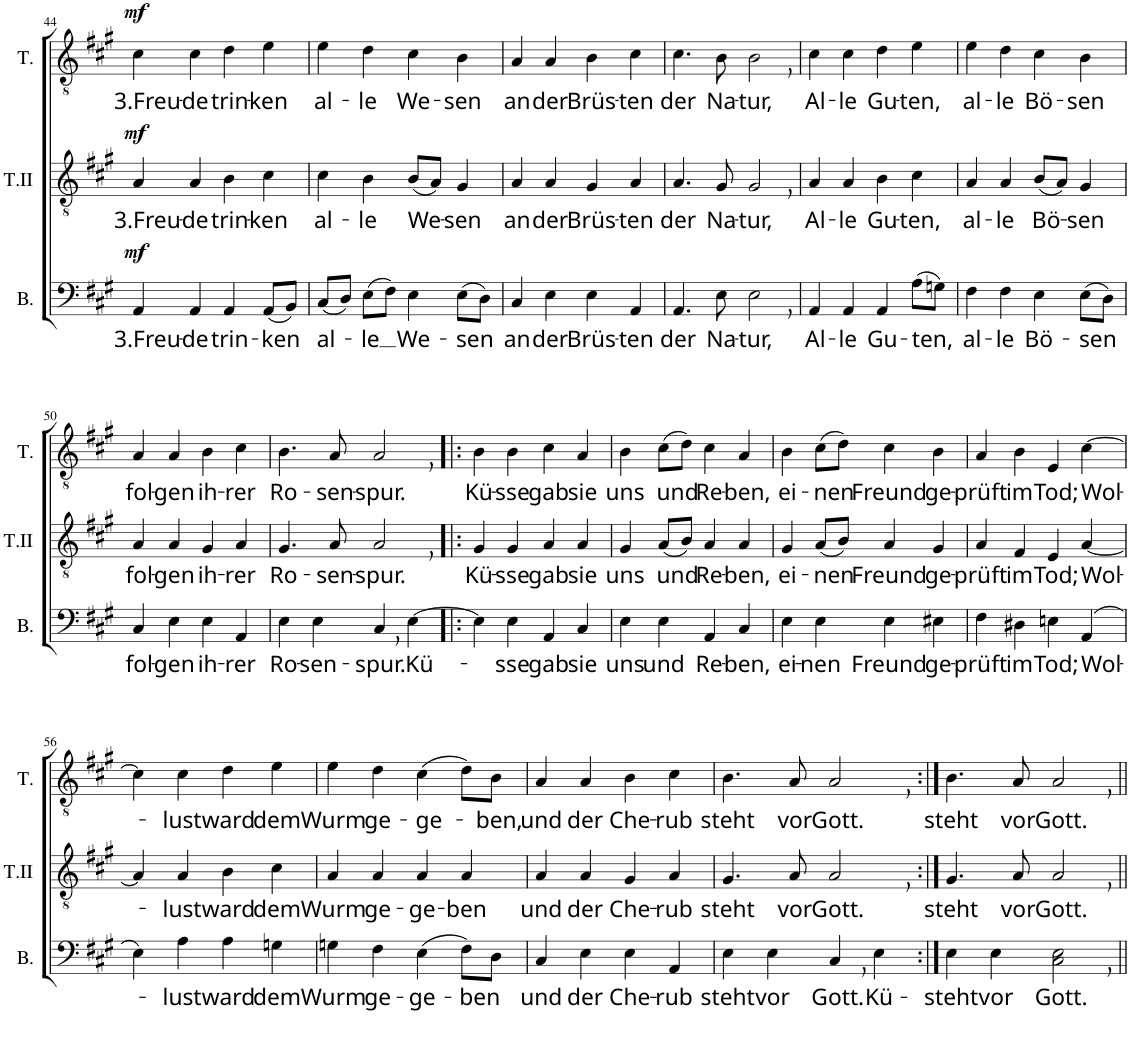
**kern	**text	**dynam	**kern	**text	**dynam	**kern	**text	**dynam
*part3	*part3	*part3	*part2	*part2	*part2	*part1	*part1	*part1
*staff3	*staff3	*staff3	*staff2	*staff2	*staff2	*staff1	*staff1	*staff1
*I"Bass	*	*	*I"Ténor II	*	*	*I"Tenor	*	*
*I'B.	*	*	*I'T.II	*	*	*I'T.	*	*
!!LO:PB:g=z
*clefF4	*	*	*clefGv2	*	*	*clefGv2	*	*
*k[f#c#g#]	*	*	*k[f#c#g#]	*	*	*k[f#c#g#]	*	*
*M4/4	*	*	*M4/4	*	*	*M4/4	*	*
*met(c)	*	*	*met(c)	*	*	*met(c)	*	*
=44	=44	=44	=44	=44	=44	=44	=44	=44
!	!LO:LY:b	!LO:DY:a	!	!LO:LY:b	!LO:DY:a	!	!LO:LY:b	!LO:DY:a
4AA/	3.Freu-	mf	4A/	3.Freu-	mf	4c#\	3.Freu-	mf
!	!LO:LY:b	!	!	!LO:LY:b	!	!	!LO:LY:b	!
4AA/	-de	.	4A/	-de	.	4c#\	-de	.
!	!LO:LY:b	!	!	!LO:LY:b	!	!	!LO:LY:b	!
4AA/	trin-	.	4B\	trin-	.	4d\	trin-	.
!	!LO:LY:b	!	!	!LO:LY:b	!	!	!LO:LY:b	!
(8AA/L	-ken	.	4c#\	-ken	.	4e\	-ken	.
8BB/J)	.	.	.	.	.	.	.	.
=45	=45	=45	=45	=45	=45	=45	=45	=45
!	!LO:LY:b	!	!	!LO:LY:b	!	!	!LO:LY:b	!
(8C#/L	al-	.	4c#\	al-	.	4e\	al-	.
8D/J)	.	.	.	.	.	.	.	.
!	!LO:LY:b	!	!	!LO:LY:b	!	!	!LO:LY:b	!
(8E\L	-le	.	4B\	-le	.	4d\	-le	.
8F#\J)	.	.	.	.	.	.	.	.
!	!LO:LY:b	!	!	!LO:LY:b	!	!	!LO:LY:b	!
4E\	We-	.	(8B/L	We-	.	4c#\	We-	.
.	.	.	8A/J)	.	.	.	.	.
!	!LO:LY:b	!	!	!LO:LY:b	!	!	!LO:LY:b	!
(8E\L	-sen	.	4G#/	-sen	.	4B\	-sen	.
8D\J)	.	.	.	.	.	.	.	.
=46	=46	=46	=46	=46	=46	=46	=46	=46
!	!LO:LY:b	!	!	!LO:LY:b	!	!	!LO:LY:b	!
4C#/	an	.	4A/	an	.	4A/	an	.
!	!LO:LY:b	!	!	!LO:LY:b	!	!	!LO:LY:b	!
4E\	der	.	4A/	der	.	4A/	der	.
!	!LO:LY:b	!	!	!LO:LY:b	!	!	!LO:LY:b	!
4E\	Brüs-	.	4G#/	Brüs-	.	4B\	Brüs-	.
!	!LO:LY:b	!	!	!LO:LY:b	!	!	!LO:LY:b	!
4AA/	-ten	.	4A/	-ten	.	4c#\	-ten	.
=47	=47	=47	=47	=47	=47	=47	=47	=47
!	!LO:LY:b	!	!	!LO:LY:b	!	!	!LO:LY:b	!
4.AA/	der	.	4.A/	der	.	4.c#\	der	.
!	!LO:LY:b	!	!	!LO:LY:b	!	!	!LO:LY:b	!
8E\	Na-	.	8G#/	Na-	.	8B\	Na-	.
!	!LO:LY:b	!	!	!LO:LY:b	!	!	!LO:LY:b	!
2E,<\	-tur,	.	2G#,</	-tur,	.	2B,<\	-tur,	.
=48	=48	=48	=48	=48	=48	=48	=48	=48
!	!LO:LY:b	!	!	!LO:LY:b	!	!	!LO:LY:b	!
4AA/	Al-	.	4A/	Al-	.	4c#\	Al-	.
!	!LO:LY:b	!	!	!LO:LY:b	!	!	!LO:LY:b	!
4AA/	-le	.	4A/	-le	.	4c#\	-le	.
!	!LO:LY:b	!	!	!LO:LY:b	!	!	!LO:LY:b	!
4AA/	Gu-	.	4B\	Gu-	.	4d\	Gu-	.
!	!LO:LY:b	!	!	!LO:LY:b	!	!	!LO:LY:b	!
(8A\L	-ten,	.	4c#\	-ten,	.	4e\	-ten,	.
8Gn\J)	.	.	.	.	.	.	.	.
=49	=49	=49	=49	=49	=49	=49	=49	=49
!	!LO:LY:b	!	!	!LO:LY:b	!	!	!LO:LY:b	!
4F#\	al-	.	4A/	al-	.	4e\	al-	.
!	!LO:LY:b	!	!	!LO:LY:b	!	!	!LO:LY:b	!
4F#\	-le	.	4A/	-le	.	4d\	-le	.
!	!LO:LY:b	!	!	!LO:LY:b	!	!	!LO:LY:b	!
4E\	Bö-	.	(8B/L	Bö-	.	4c#\	Bö-	.
.	.	.	8A/J)	.	.	.	.	.
!	!LO:LY:b	!	!	!LO:LY:b	!	!	!LO:LY:b	!
(8E\L	-sen	.	4G#/	-sen	.	4B\	-sen	.
8D\J)	.	.	.	.	.	.	.	.
!!LO:LB:g=z
=50	=50	=50	=50	=50	=50	=50	=50	=50
!	!LO:LY:b	!	!	!LO:LY:b	!	!	!LO:LY:b	!
4C#/	fol-	.	4A/	fol-	.	4A/	fol-	.
!	!LO:LY:b	!	!	!LO:LY:b	!	!	!LO:LY:b	!
4E\	-gen	.	4A/	-gen	.	4A/	-gen	.
!	!LO:LY:b	!	!	!LO:LY:b	!	!	!LO:LY:b	!
4E\	ih-	.	4G#/	ih-	.	4B\	ih-	.
!	!LO:LY:b	!	!	!LO:LY:b	!	!	!LO:LY:b	!
4AA/	-rer	.	4A/	-rer	.	4c#\	-rer	.
=51	=51	=51	=51	=51	=51	=51	=51	=51
!	!LO:LY:b	!	!	!LO:LY:b	!	!	!LO:LY:b	!
4E\	Ro-	.	4.G#/	Ro-	.	4.B\	Ro-	.
!	!LO:LY:b	!	!	!	!	!	!	!
4E\	-sen-	.	.	.	.	.	.	.
!	!	!	!	!LO:LY:b	!	!	!LO:LY:b	!
.	.	.	8A/	-sen-	.	8A/	-sen-	.
!	!LO:LY:b	!	!	!LO:LY:b	!	!	!LO:LY:b	!
4C#,</	-spur.	.	2A,</	-spur.	.	2A,</	-spur.	.
!	!LO:LY:b	!	!	!	!	!	!	!
[4E\	Kü-	.	.	.	.	.	.	.
=52!|:	=52!|:	=52!|:	=52!|:	=52!|:	=52!|:	=52!|:	=52!|:	=52!|:
!	!	!	!	!LO:LY:b	!	!	!LO:LY:b	!
4E\]	.	.	4G#/	Kü-	.	4B\	Kü-	.
!	!LO:LY:b	!	!	!LO:LY:b	!	!	!LO:LY:b	!
4E\	-sse	.	4G#/	-sse	.	4B\	-sse	.
!	!LO:LY:b	!	!	!LO:LY:b	!	!	!LO:LY:b	!
4AA/	gab	.	4A/	gab	.	4c#\	gab	.
!	!LO:LY:b	!	!	!LO:LY:b	!	!	!LO:LY:b	!
4C#/	sie	.	4A/	sie	.	4A/	sie	.
=53	=53	=53	=53	=53	=53	=53	=53	=53
!	!LO:LY:b	!	!	!LO:LY:b	!	!	!LO:LY:b	!
4E\	uns	.	4G#/	uns	.	4B\	uns	.
!	!LO:LY:b	!	!	!LO:LY:b	!	!	!LO:LY:b	!
4E\	und	.	(8A/L	und	.	(8c#\L	und	.
.	.	.	8B/J)	.	.	8d\J)	.	.
!	!LO:LY:b	!	!	!LO:LY:b	!	!	!LO:LY:b	!
4AA/	Re-	.	4A/	Re-	.	4c#\	Re-	.
!	!LO:LY:b	!	!	!LO:LY:b	!	!	!LO:LY:b	!
4C#/	-ben,	.	4A/	-ben,	.	4A/	-ben,	.
=54	=54	=54	=54	=54	=54	=54	=54	=54
!	!LO:LY:b	!	!	!LO:LY:b	!	!	!LO:LY:b	!
4E\	ei-	.	4G#/	ei-	.	4B\	ei-	.
!	!LO:LY:b	!	!	!LO:LY:b	!	!	!LO:LY:b	!
4E\	-nen	.	(8A/L	-nen	.	(8c#\L	-nen	.
.	.	.	8B/J)	.	.	8d\J)	.	.
!	!LO:LY:b	!	!	!LO:LY:b	!	!	!LO:LY:b	!
4E\	Freund	.	4A/	Freund	.	4c#\	Freund	.
!	!LO:LY:b	!	!	!LO:LY:b	!	!	!LO:LY:b	!
4E#X\	ge-	.	4G#/	ge-	.	4B\	ge-	.
=55	=55	=55	=55	=55	=55	=55	=55	=55
!	!LO:LY:b	!	!	!LO:LY:b	!	!	!LO:LY:b	!
4F#\	-prüft	.	4A/	-prüft	.	4A/	-prüft	.
!	!LO:LY:b	!	!	!LO:LY:b	!	!	!LO:LY:b	!
4D#X\	im	.	4F#/	im	.	4B\	im	.
!	!LO:LY:b	!	!	!LO:LY:b	!	!	!LO:LY:b	!
4En\	Tod;	.	4E/	Tod;	.	4E/	Tod;	.
!	!LO:LY:b	!	!	!LO:LY:b	!	!	!LO:LY:b	!
(4AA/	Wol-	.	[4A/	Wol-	.	[4c#\	Wol-	.
!!LO:LB:g=z
=56	=56	=56	=56	=56	=56	=56	=56	=56
4E\)	.	.	4A/]	.	.	4c#\]	.	.
!	!LO:LY:b	!	!	!LO:LY:b	!	!	!LO:LY:b	!
4A\	-lust	.	4A/	-lust	.	4c#\	-lust	.
!	!LO:LY:b	!	!	!LO:LY:b	!	!	!LO:LY:b	!
4A\	ward	.	4B\	ward	.	4d\	ward	.
!	!LO:LY:b	!	!	!LO:LY:b	!	!	!LO:LY:b	!
4Gn\	dem	.	4c#\	dem	.	4e\	dem	.
=57	=57	=57	=57	=57	=57	=57	=57	=57
!	!LO:LY:b	!	!	!LO:LY:b	!	!	!LO:LY:b	!
4Gn\	Wurm	.	4A/	Wurm	.	4e\	Wurm	.
!	!LO:LY:b	!	!	!LO:LY:b	!	!	!LO:LY:b	!
4F#\	ge-	.	4A/	ge-	.	4d\	ge-	.
!	!LO:LY:b	!	!	!LO:LY:b	!	!	!LO:LY:b	!
(4E\	-ge-	.	4A/	-ge-	.	(4c#\	-ge-	.
!	!LO:LY:b	!	!	!LO:LY:b	!	!	!	!
8F#\L)	-ben	.	4A/	-ben	.	8d\L)	.	.
!	!	!	!	!	!	!	!LO:LY:b	!
8D\J	.	.	.	.	.	8B\J	-ben,	.
=58	=58	=58	=58	=58	=58	=58	=58	=58
!	!LO:LY:b	!	!	!LO:LY:b	!	!	!LO:LY:b	!
4C#/	und	.	4A/	und	.	4A/	und	.
!	!LO:LY:b	!	!	!LO:LY:b	!	!	!LO:LY:b	!
4E\	der	.	4A/	der	.	4A/	der	.
!	!LO:LY:b	!	!	!LO:LY:b	!	!	!LO:LY:b	!
4E\	Che-	.	4G#/	Che-	.	4B\	Che-	.
!	!LO:LY:b	!	!	!LO:LY:b	!	!	!LO:LY:b	!
4AA/	-rub	.	4A/	-rub	.	4c#\	-rub	.
=59	=59	=59	=59	=59	=59	=59	=59	=59
!	!LO:LY:b	!	!	!LO:LY:b	!	!	!LO:LY:b	!
4E\	steht	.	4.G#/	steht	.	4.B\	steht	.
!	!LO:LY:b	!	!	!	!	!	!	!
4E\	vor	.	.	.	.	.	.	.
!	!	!	!	!LO:LY:b	!	!	!LO:LY:b	!
.	.	.	8A/	vor	.	8A/	vor	.
!	!LO:LY:b	!	!	!LO:LY:b	!	!	!LO:LY:b	!
4C#,</	Gott.	.	2A,</	Gott.	.	2A,</	Gott.	.
!	!LO:LY:b	!	!	!	!	!	!	!
4E\	Kü-	.	.	.	.	.	.	.
=60:|!	=60:|!	=60:|!	=60:|!	=60:|!	=60:|!	=60:|!	=60:|!	=60:|!
!	!LO:LY:b	!	!	!LO:LY:b	!	!	!LO:LY:b	!
4E\	steht	.	4.G#/	steht	.	4.B\	steht	.
!	!LO:LY:b	!	!	!	!	!	!	!
4E\	vor	.	.	.	.	.	.	.
!	!	!	!	!LO:LY:b	!	!	!LO:LY:b	!
.	.	.	8A/	vor	.	8A/	vor	.
!	!LO:LY:b	!	!	!LO:LY:b	!	!	!LO:LY:b	!
2C#\,< 2E\,<	Gott.	.	2A,</	Gott.	.	2A,</	Gott.	.
=||	=||	=||	=||	=||	=||	=||	=||	=||
*-	*-	*-	*-	*-	*-	*-	*-	*-
